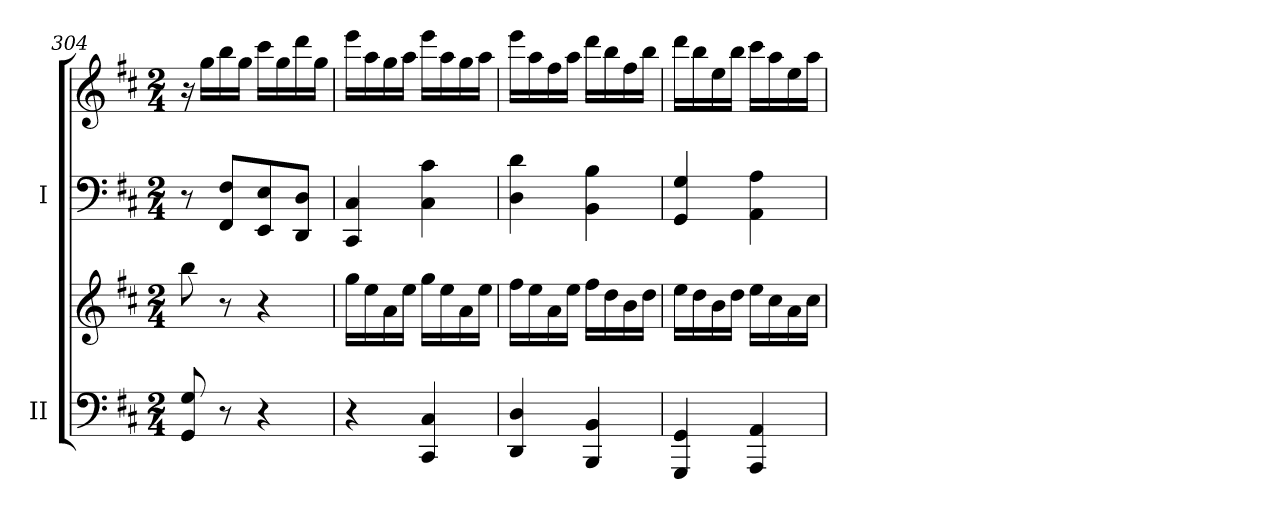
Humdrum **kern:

**kern	**kern	**kern	**kern
*part2	*part2	*part1	*part1
*staff4	*staff3	*staff2	*staff1
*I"II	*	*I"I	*
*I'II	*	*I'I	*
*clefF4	*clefG2	*clefF4	*clefG2
*k[f#c#]	*k[f#c#]	*k[f#c#]	*k[f#c#]
*M2/4	*M2/4	*M2/4	*M2/4
=304	=304	=304	=304
8GG/ 8G/	8bb\	8r	16r
.	.	.	16gg\LL
8r	8r	8FF#/ 8F#/L	16bb\
.	.	.	16gg\JJ
4r	4r	8EE/ 8E/	16ccc#\LL
.	.	.	16gg\
.	.	8DD/ 8D/J	16ddd\
.	.	.	16gg\JJ
=305	=305	=305	=305
4r	16gg\LL	4CC#/ 4C#/	16eee\LL
.	16ee\	.	16aa\
.	16a\	.	16gg\
.	16ee\JJ	.	16aa\JJ
4CC#/ 4C#/	16gg\LL	4C#\ 4c#\	16eee\LL
.	16ee\	.	16aa\
.	16a\	.	16gg\
.	16ee\JJ	.	16aa\JJ
=306	=306	=306	=306
4DD/ 4D/	16ff#\LL	4D\ 4d\	16eee\LL
.	16ee\	.	16aa\
.	16a\	.	16ff#\
.	16ee\JJ	.	16aa\JJ
4BBB/ 4BB/	16ff#\LL	4BB\ 4B\	16ddd\LL
.	16dd\	.	16bb\
.	16b\	.	16ff#\
.	16dd\JJ	.	16bb\JJ
=307	=307	=307	=307
4GGG/ 4GG/	16ee\LL	4GG/ 4G/	16ddd\LL
.	16dd\	.	16bb\
.	16b\	.	16ee\
.	16dd\JJ	.	16bb\JJ
4AAA/ 4AA/	16ee\LL	4AA\ 4A\	16ccc#\LL
.	16cc#\	.	16aa\
.	16a\	.	16ee\
.	16cc#\JJ	.	16aa\JJ
=	=	=	=
*-	*-	*-	*-
